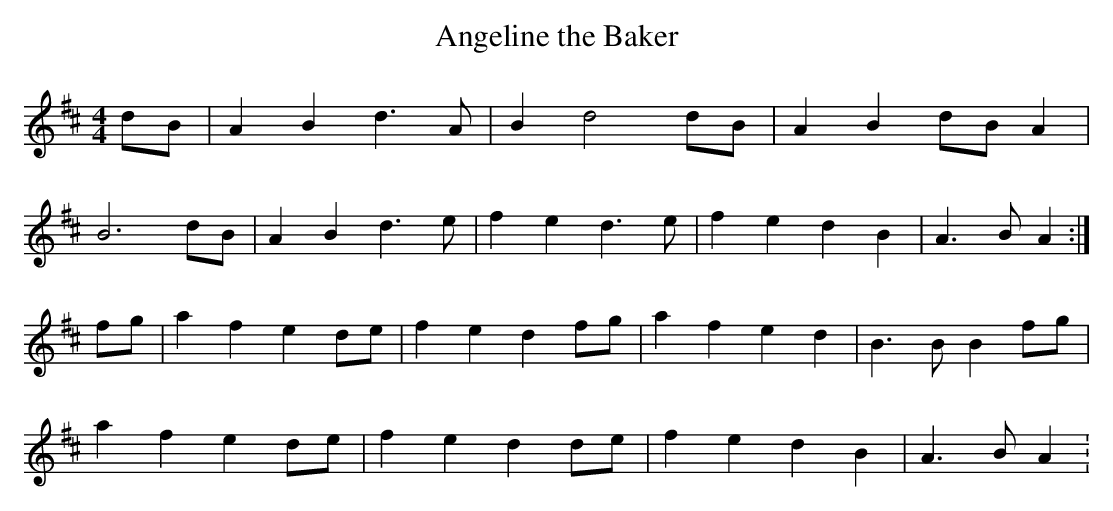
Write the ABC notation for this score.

X:1
T:Angeline the Baker
M:4/4
L:1/8
K:D
dB|A2 B2 d3 A|B2 d4 dB|A2 B2 dB A2|
B6 dB|A2 B2 d3 e|f2 e2 d3 e|f2 e2 d2 B2|A3 B A2:|
fg|a2 f2 e2 de|f2 e2 d2 fg|a2 f2 e2 d2|B3 B B2 fg|
a2 f2 e2 de|f2 e2 d2 de|f2 e2 d2 B2|A3 B A2:
